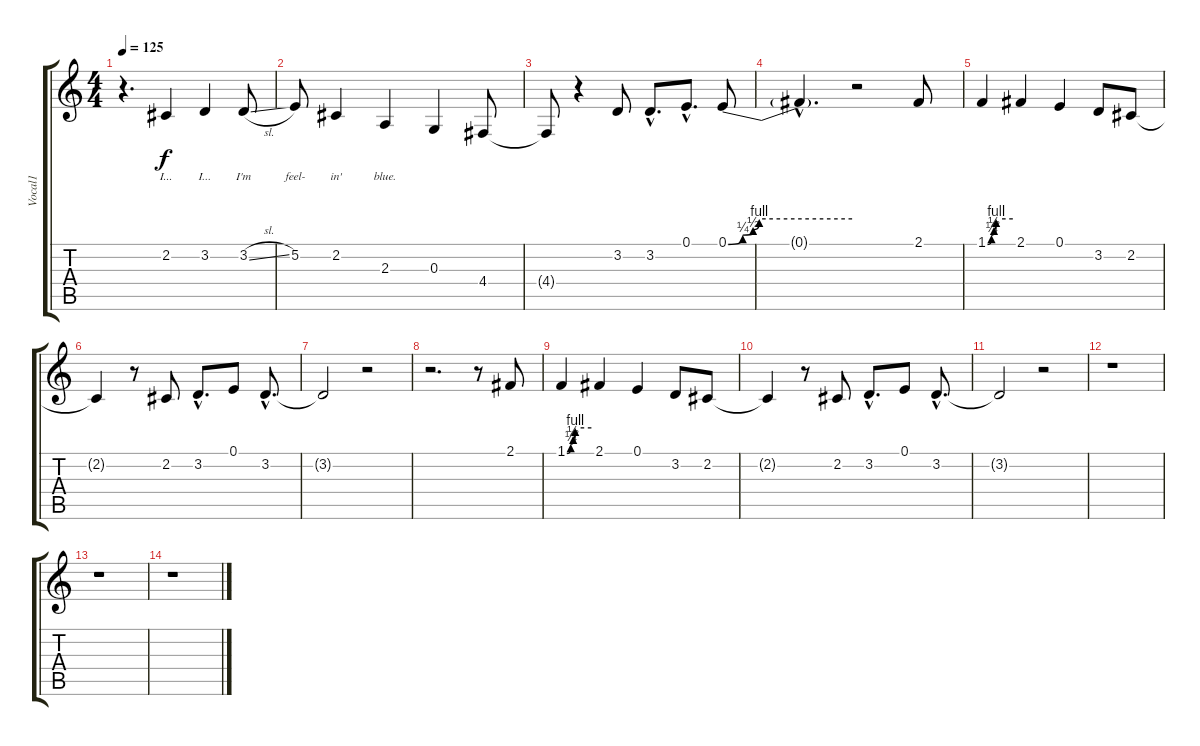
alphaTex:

\track ("Vocal1" "Vocal1") {instrument lead8bassandlead}
\staff {score tabs}
\tuning (E4 B3 G3 D3 A2 E2) {hide}
\ts (4 4)
\tempo 125
\clef g2
\ks c
r.4{d dy f} 2.2.4{lyrics (0 "I...") lyrics (1 "") lyrics (2 "") lyrics (3 "") lyrics (4 "")} 3.2.4{lyrics (0 "I...") lyrics (1 "") lyrics (2 "") lyrics (3 "") lyrics (4 "")} 3.2{sl}.8{lyrics (0 "I'm") lyrics (1 "") lyrics (2 "") lyrics (3 "") lyrics (4 "")} |
5.2.8{lyrics (0 "feel-") lyrics (1 "") lyrics (2 "") lyrics (3 "") lyrics (4 "")} 2.2.4{lyrics (0 "in'") lyrics (1 "") lyrics (2 "") lyrics (3 "") lyrics (4 "")} 2.3.4{lyrics (0 "blue.") lyrics (1 "") lyrics (2 "") lyrics (3 "") lyrics (4 "")} 0.3.4 4.4.8 |
4.4{t}.8 r.4 3.2.8 3.2{hac}.8{d} 0.1{hac}.8{d} 0.1{be (custom 0 0 7 1 12 2 15 4 60 4)}.8 |
0.1{hac t}.4{d} r.2 2.1.8 |
1.1{be (custom 0 0 9 1 15 2 20 4 60 4)}.4 2.1.4 0.1.4 3.2.8 2.2.8 |
2.2{t}.4 r.8 2.2.8 3.2{hac}.8{d} 0.1.8 3.2{hac}.8{d} |
3.2{t}.2 r.2 |
r.2{d} r.8 2.1.8 |
1.1{be (custom 0 0 9 1 15 2 20 4 60 4)}.4 2.1.4 0.1.4 3.2.8 2.2.8 |
2.2{t}.4 r.8 2.2.8 3.2{hac}.8{d} 0.1.8 3.2{hac}.8{d} |
3.2{t}.2 r.2 |
r.1 |
r.1 |
r.1
